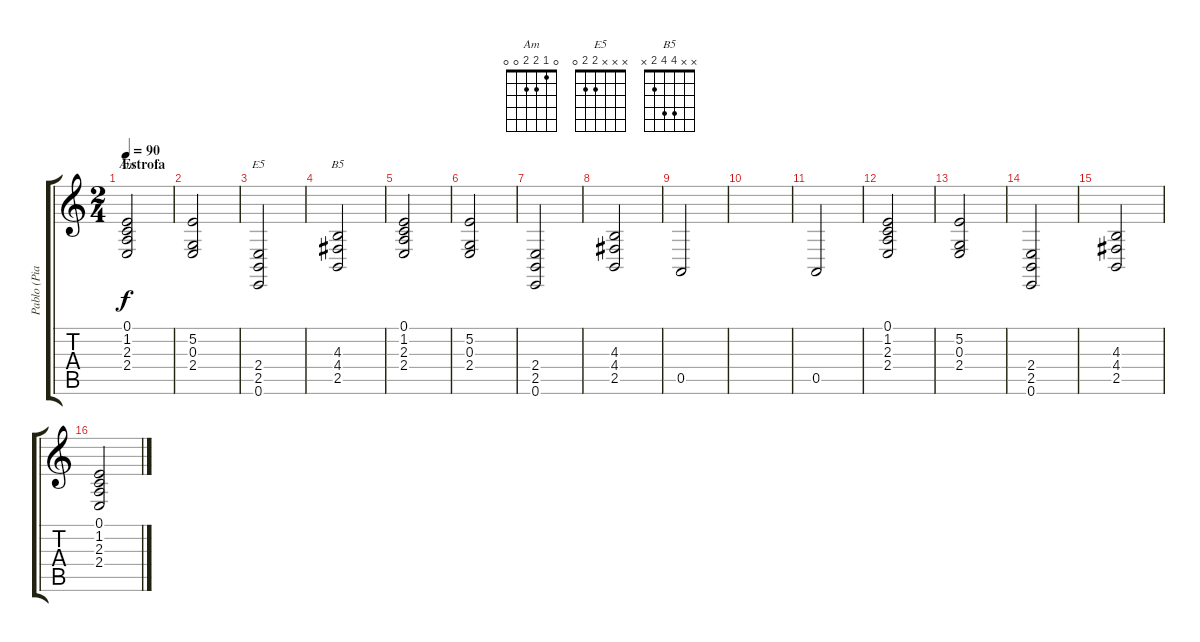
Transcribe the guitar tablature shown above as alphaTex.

\track ("Pablo (Piano)" "Pablo (Pia") {instrument brightacousticpiano}
\staff {score tabs}
\tuning (E4 B3 G3 D3 A2 E2) {hide}
\chord ("Am" 0 1 2 2 0 0)
\chord ("E5" x x x 2 2 0)
\chord ("B5" x x 4 4 2 x)
\ts (2 4)
\section ("" "Estrofa")
\tempo 90
\clef g2
\ks c
(0.1 1.2 2.3 2.4).2{ch "Am" dy f} |
(5.2 0.3 2.4).2 |
(2.4 2.5 0.6).2{ch "E5"} |
(4.3 4.4 2.5).2{ch "B5"} |
(0.1 1.2 2.3 2.4).2 |
(5.2 0.3 2.4).2 |
(2.4 2.5 0.6).2 |
(4.3 4.4 2.5).2 |
0.5.2 |
|
0.5.2 |
(0.1 1.2 2.3 2.4).2 |
(5.2 0.3 2.4).2 |
(2.4 2.5 0.6).2 |
(4.3 4.4 2.5).2 |
(0.1 1.2 2.3 2.4).2
